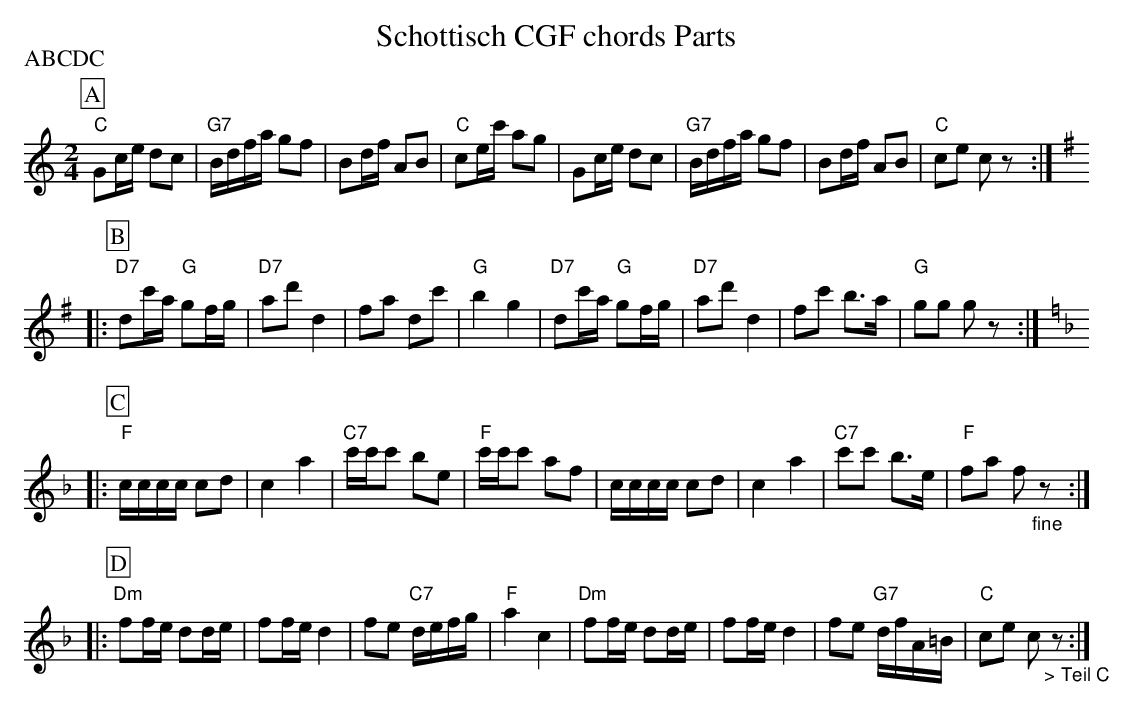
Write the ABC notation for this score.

X:1
T: Schottisch CGF chords Parts
P:ABCDC
M:2/4
L:1/16
K:C %%MIDI gchordon
[P:A] "C"G2ce d2c2 | "G7"Bdfa g2f2 | B2df A2B2 | "C"c2ec' a2g2 | G2ce d2c2 |  "G7"Bdfa g2f2 | B2df A2B2 | "C"c2e2 c2z2 :: [P:B] [K:G]
"D7"d2c'a "G"g2fg | "D7"a2d'2d4 | f2a2 d2c'2 | "G"b4g4 | "D7"d2c'a "G"g2fg | "D7"a2d'2d4 | f2c'2 b3a | "G"g2g2 g2z2 :: [P:C] [K:F]
"F"cccc c2d2 | c4a4 | "C7"c'c'c'2 b2e2 | "F"c'c'c'2 a2f2 | cccc c2d2 | c4a4 | "C7"c'2c'2 b3e | "F"f2a2 f2"_fine"z2 ::
[P:D] "Dm"f2fe d2de | f2fed4 | f2e2 "C7"defg | "F"a4c4 | "Dm"f2fe d2de | f2fed4 | f2e2 "G7"dfA=B | "C"c2e2 c2"_> Teil C"z2 :|
